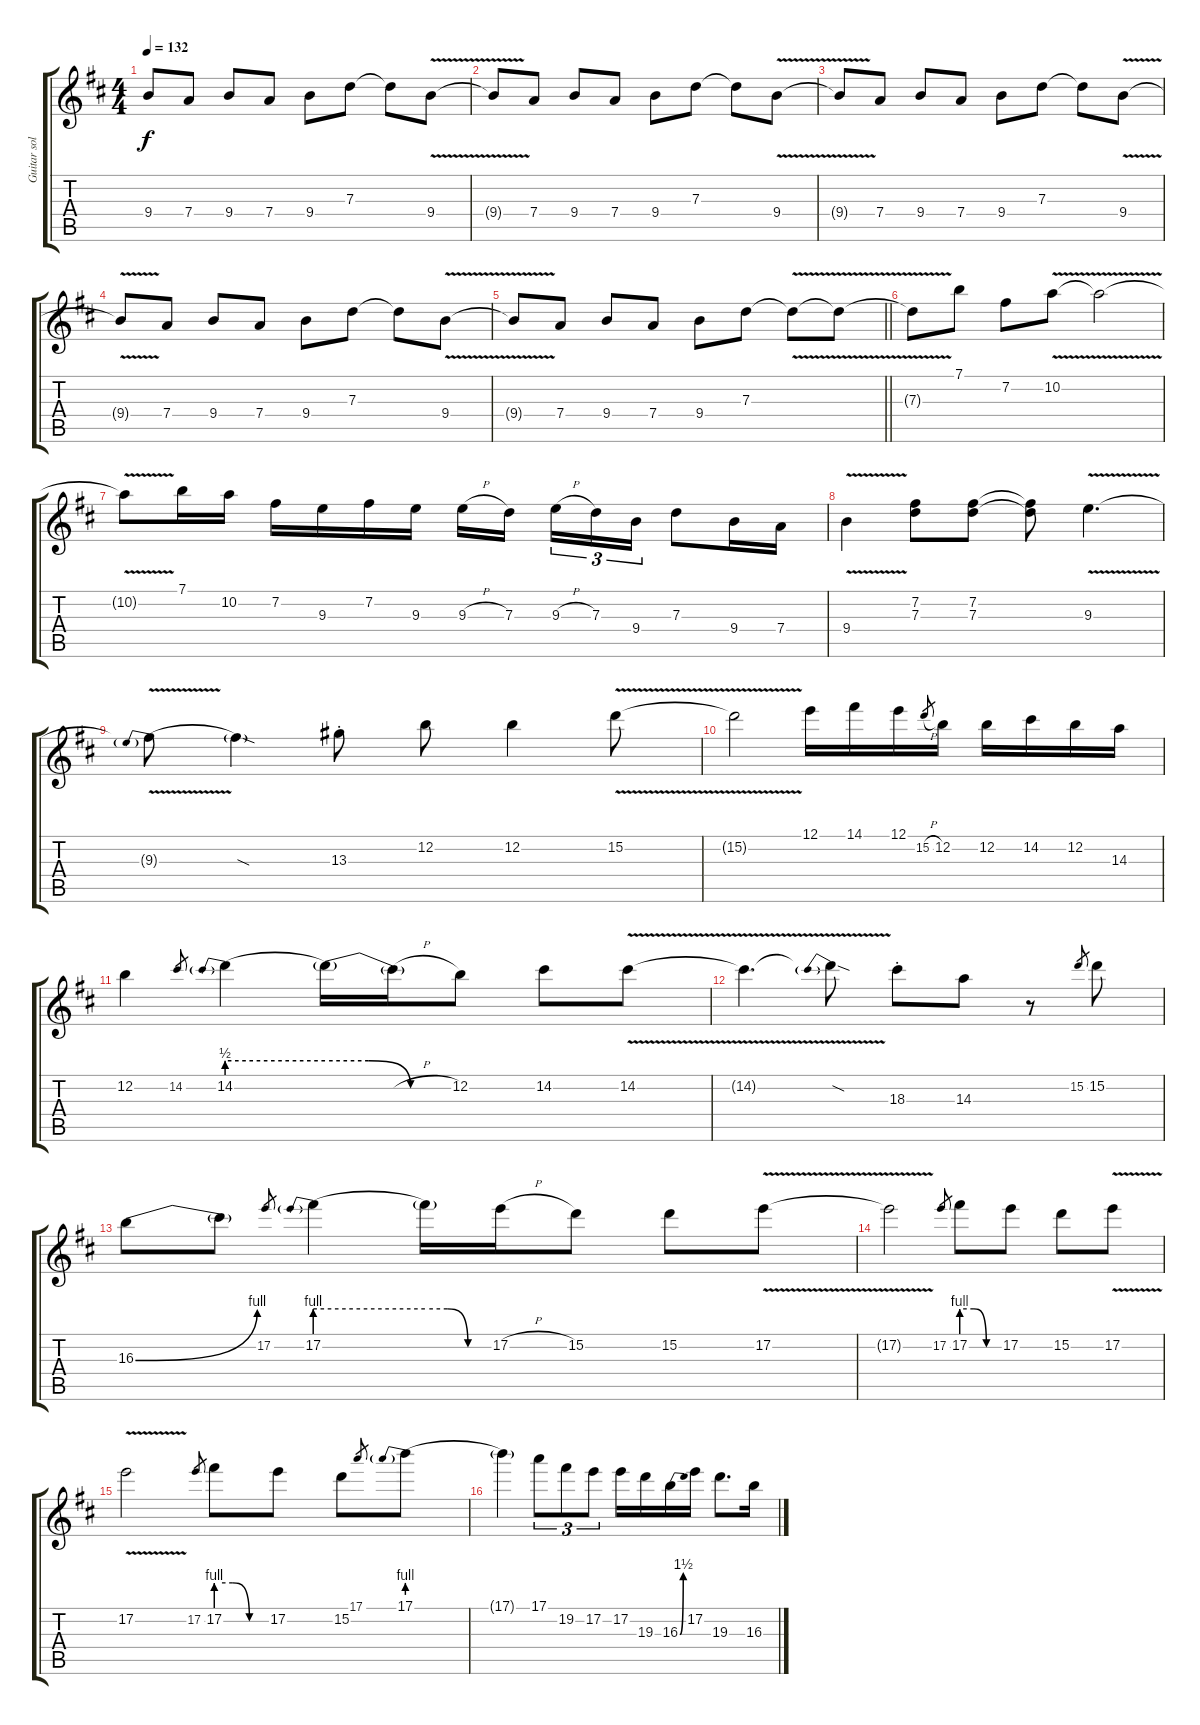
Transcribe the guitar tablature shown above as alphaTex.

\track ("Guitar solo" "Guitar sol") {instrument distortionguitar}
\staff {score tabs}
\tuning (E4 B3 G3 D3 A2 E2) {hide}
\ts (4 4)
\tempo 132
\clef g2
\ks d
9.4{t}.8{dy f} 7.4.8 9.4.8 7.4.8 9.4.8 7.3.8 7.3{t}.8 9.4{v}.8 |
9.4{t}.8 7.4.8 9.4.8 7.4.8 9.4.8 7.3.8 7.3{t}.8 9.4{v}.8 |
9.4{t}.8 7.4.8 9.4.8 7.4.8 9.4.8 7.3.8 7.3{t}.8 9.4{v}.8 |
9.4{t}.8 7.4.8 9.4.8 7.4.8 9.4.8 7.3.8 7.3{t}.8 9.4{v}.8 |
\barLineRight lightlight
9.4{t}.8 7.4.8 9.4.8 7.4.8 9.4.8 7.3.8 7.3{v t}.8 7.3{v t}.8 |
7.3{v t}.8 7.1.8 7.2.8 10.2{v}.8 10.2{v t}.2 |
10.2{v t}.8 7.1.16 10.2.16 7.2.16 9.3.16 7.2.16 9.3.16 9.3{h}.16 7.3.16{beam splitsecondary} 9.3{h}.16{tu (3 2)} 7.3.16{tu (3 2)} 9.4.16{tu (3 2)} 7.3.8 9.4.16 7.4.16 |
9.4{v}.4 (7.2 7.3).8 (7.2 7.3).8 (7.2{t} 7.3{t}).8 9.3{v}.4{d} |
9.3{be (prebend 0 4 60 4) t}.8 9.3{sod t}.4 13.3{st}.8 12.2.8 12.2.4 15.2{v}.8 |
15.2{v t}.2 12.1.16 14.1.16 12.1.16 15.2{h}.8{gr} 12.2.16 12.2.16 14.2.16 12.2.16 14.3.16 |
12.2.4 14.2.8{gr} 14.2{be (prebend 0 2 60 2)}.4 14.2{be (custom 0 2 20 2 40 0 60 0) t}.16 14.2{h t}.16 12.2.8 14.2.8 14.2{v}.8 |
14.2{v t}.4{d} 14.2{be (prebend 0 2 60 2) sod t}.8 18.3{st}.8 14.3.8 r.8 15.2.8{gr} 15.2.8 |
16.3{be (bend 0 0 60 4)}.8 16.3{t}.8 17.2.8{gr} 17.2{be (prebend 0 4 60 4)}.4 17.2{be (custom 0 4 20 4 40 0 60 0) t}.16 17.2{h}.16 15.2.8 15.2.8 17.2{v}.8 |
17.2{v t}.2 17.2.8{gr} 17.2{be (custom 0 4 20 4 40 0 60 0)}.8 17.2.8 15.2.8 17.2{v}.8 |
17.2{v}.2 17.2.8{gr} 17.2{be (custom 0 4 20 4 40 0 60 0)}.8 17.2.8 15.2.8 17.1.8{gr} 17.1{be (prebend 0 4 60 4)}.8 |
17.1{t}.4 17.1.8{tu (3 2)} 19.2.8{tu (3 2)} 17.2.8{tu (3 2)} 17.2.16 19.3.16 16.3{be (bend 0 0 60 6)}.16 17.2.16 19.3.8{d} 16.3.16
